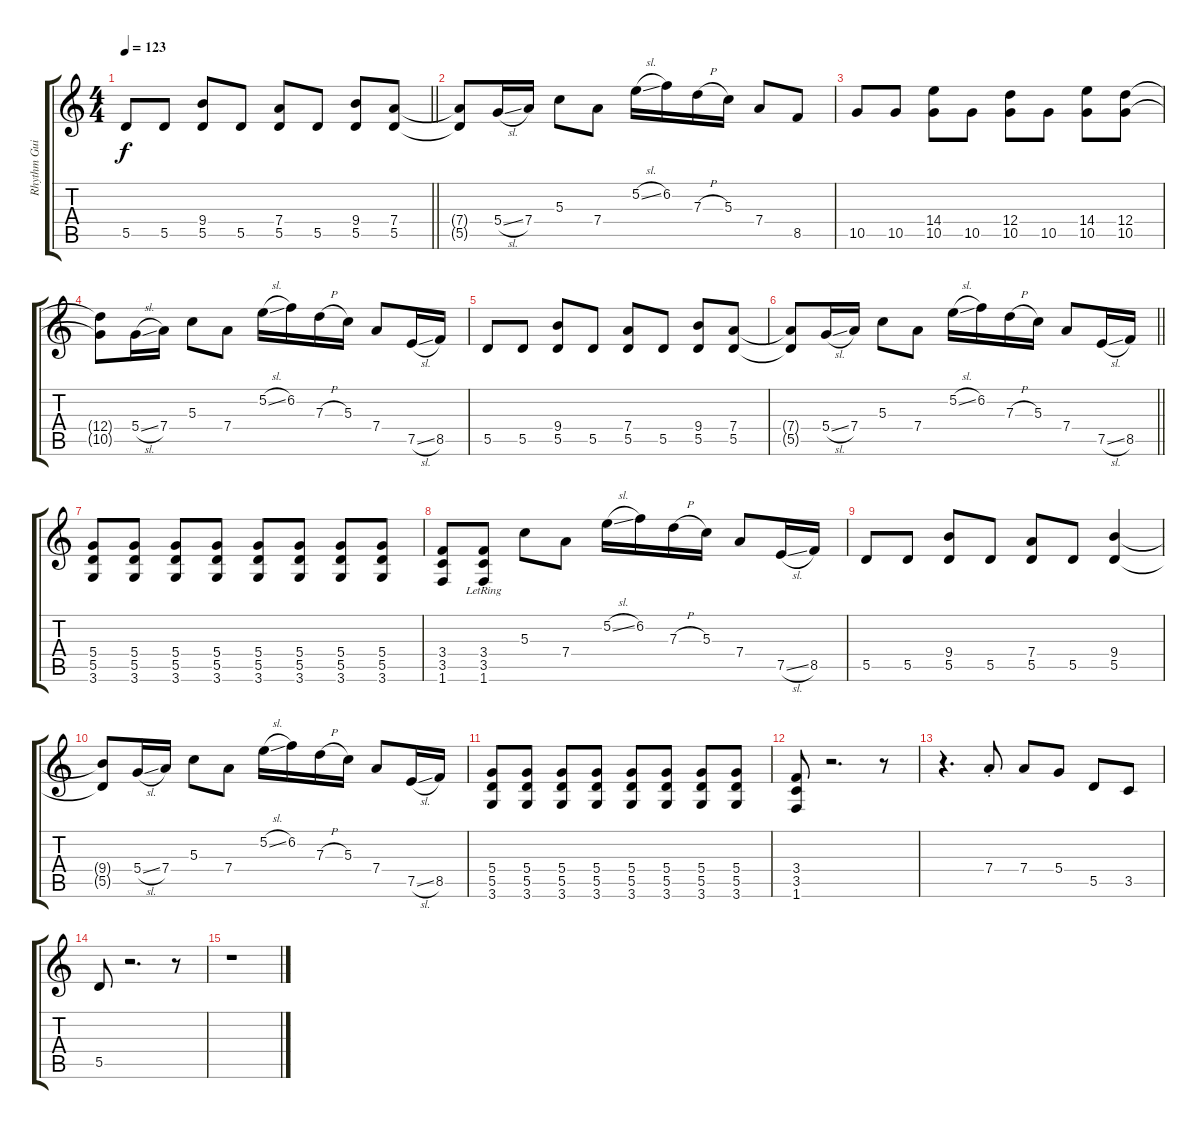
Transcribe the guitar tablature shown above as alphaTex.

\track ("Rhythm Guitar" "Rhythm Gui") {instrument electricguitarjazz}
\staff {score tabs}
\tuning (E4 B3 G3 D3 A2 E2) {hide}
\ts (4 4)
\tempo 123
\clef g2
\barLineRight lightlight
\ks c
5.5.8{dy f} 5.5.8 (9.4 5.5).8 5.5.8 (7.4 5.5).8 5.5.8 (9.4 5.5).8 (7.4 5.5).8 |
(7.4{t} 5.5{t}).8 5.4{sl}.16 7.4.16 5.3.8 7.4.8 5.2{sl}.16 6.2.16 7.3{h}.16 5.3.16 7.4.8 8.5.8 |
10.5.8 10.5.8 (14.4 10.5).8 10.5.8 (12.4 10.5).8 10.5.8 (14.4 10.5).8 (12.4 10.5).8 |
(12.4{t} 10.5{t}).8 5.4{sl}.16 7.4.16 5.3.8 7.4.8 5.2{sl}.16 6.2.16 7.3{h}.16 5.3.16 7.4.8 7.5{sl}.16 8.5.16 |
5.5.8 5.5.8 (9.4 5.5).8 5.5.8 (7.4 5.5).8 5.5.8 (9.4 5.5).8 (7.4 5.5).8 |
\barLineRight lightlight
(7.4{t} 5.5{t}).8 5.4{sl}.16 7.4.16 5.3.8 7.4.8 5.2{sl}.16 6.2.16 7.3{h}.16 5.3.16 7.4.8 7.5{sl}.16 8.5.16 |
(5.4 5.5 3.6).8 (5.4 5.5 3.6).8 (5.4 5.5 3.6).8 (5.4 5.5 3.6).8 (5.4 5.5 3.6).8 (5.4 5.5 3.6).8 (5.4 5.5 3.6).8 (5.4 5.5 3.6).8 |
(3.4 3.5 1.6).8 (3.4 3.5{lr} 1.6{lr}).8 5.3.8 7.4.8 5.2{sl}.16 6.2.16 7.3{h}.16 5.3.16 7.4.8 7.5{sl}.16 8.5.16 |
5.5.8 5.5.8 (9.4 5.5).8 5.5.8 (7.4 5.5).8 5.5.8 (9.4 5.5).4 |
(9.4{t} 5.5{t}).8 5.4{sl}.16 7.4.16 5.3.8 7.4.8 5.2{sl}.16 6.2.16 7.3{h}.16 5.3.16 7.4.8 7.5{sl}.16 8.5.16 |
(5.4 5.5 3.6).8 (5.4 5.5 3.6).8 (5.4 5.5 3.6).8 (5.4 5.5 3.6).8 (5.4 5.5 3.6).8 (5.4 5.5 3.6).8 (5.4 5.5 3.6).8 (5.4 5.5 3.6).8 |
(3.4 3.5 1.6).8 r.2{d} r.8 |
r.4{d} 7.4{st}.8 7.4.8 5.4.8 5.5.8 3.5.8 |
5.5.8 r.2{d} r.8 |
r.1
